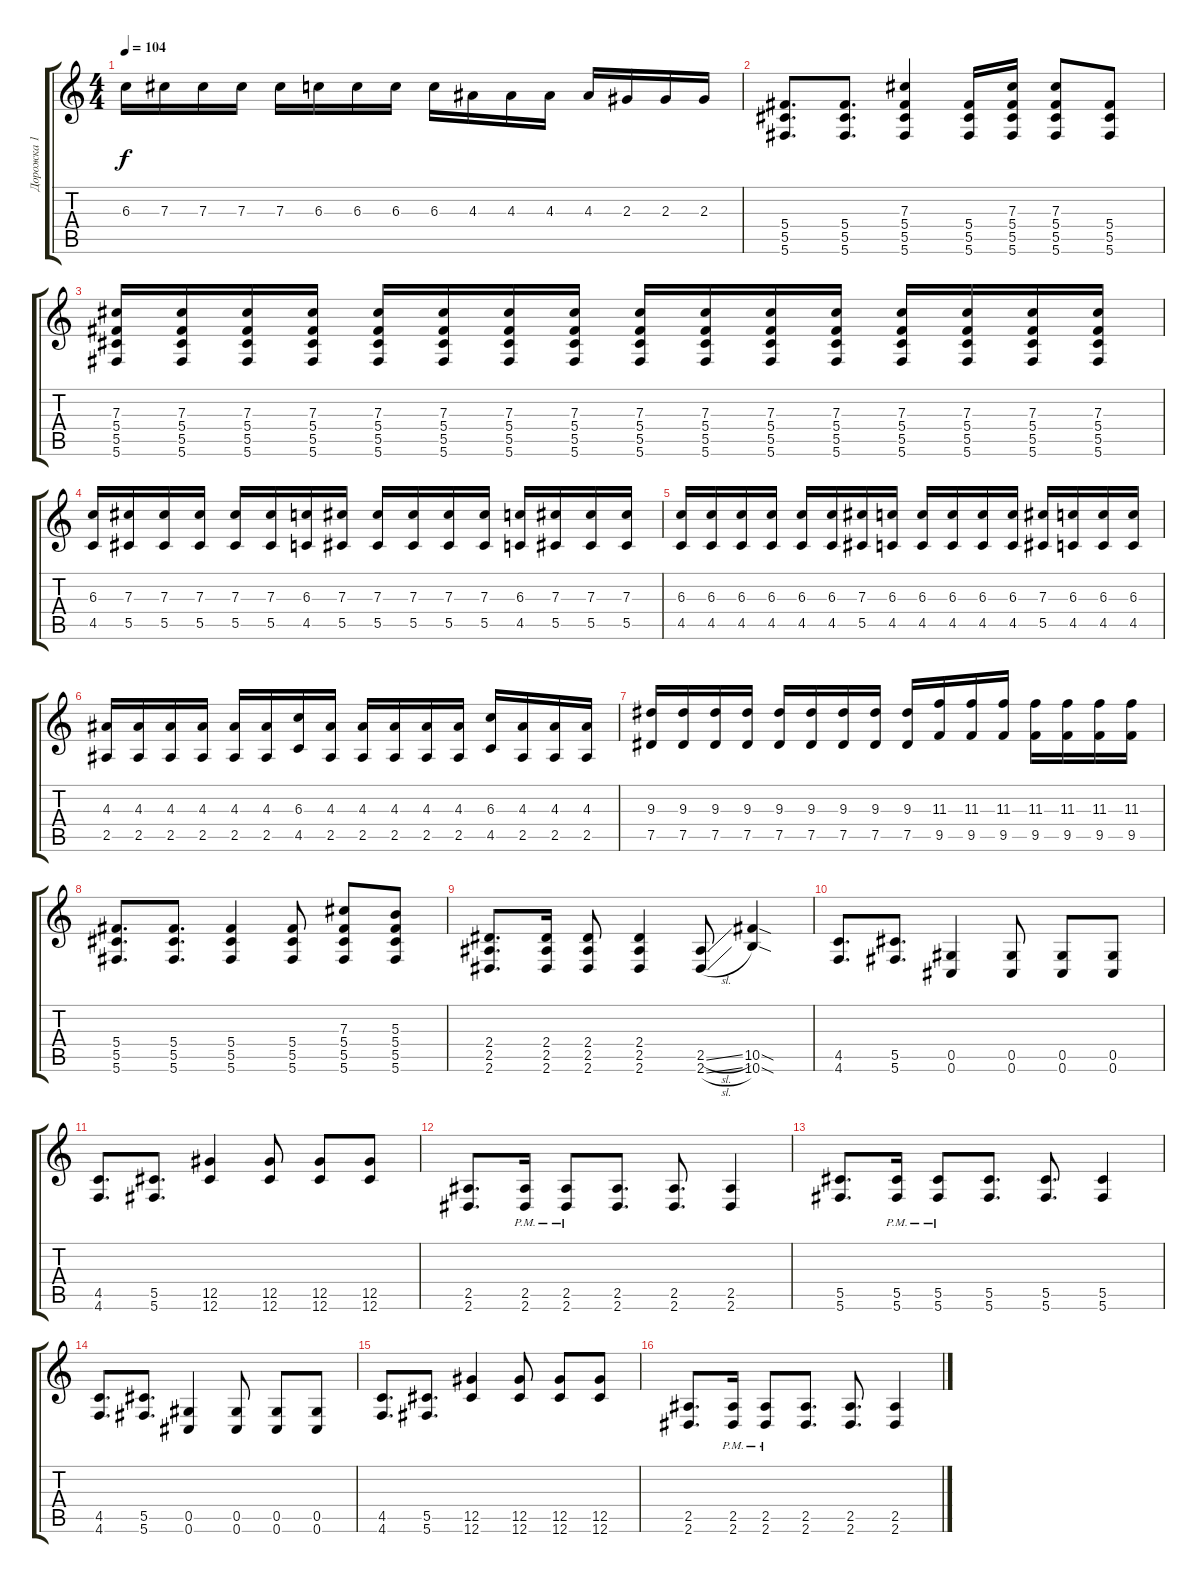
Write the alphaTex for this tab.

\track ("Дорожка 1" "Дорожка 1") {instrument distortionguitar}
\staff {score tabs}
\tuning (Eb4 Bb3 Gb3 Db3 Ab2 Db2) {hide}
\ts (4 4)
\tempo 104
\clef g2
\ks c
6.3.16{dy f} 7.3.16 7.3.16 7.3.16 7.3.16 6.3.16 6.3.16 6.3.16 6.3.16 4.3.16 4.3.16 4.3.16 4.3.16 2.3.16 2.3.16 2.3.16 |
(5.4 5.5 5.6).8{d} (5.4 5.5 5.6).8{d} (7.3 5.4 5.5 5.6).4 (5.4 5.5 5.6).16 (7.3 5.4 5.5 5.6).16 (7.3 5.4 5.5 5.6).8 (5.4 5.5 5.6).8 |
(7.3 5.4 5.5 5.6).16 (7.3 5.4 5.5 5.6).16 (7.3 5.4 5.5 5.6).16 (7.3 5.4 5.5 5.6).16 (7.3 5.4 5.5 5.6).16 (7.3 5.4 5.5 5.6).16 (7.3 5.4 5.5 5.6).16 (7.3 5.4 5.5 5.6).16 (7.3 5.4 5.5 5.6).16 (7.3 5.4 5.5 5.6).16 (7.3 5.4 5.5 5.6).16 (7.3 5.4 5.5 5.6).16 (7.3 5.4 5.5 5.6).16 (7.3 5.4 5.5 5.6).16 (7.3 5.4 5.5 5.6).16 (7.3 5.4 5.5 5.6).16 |
(6.3 4.5).16 (7.3 5.5).16 (7.3 5.5).16 (7.3 5.5).16 (7.3 5.5).16 (7.3 5.5).16 (6.3 4.5).16 (7.3 5.5).16 (7.3 5.5).16 (7.3 5.5).16 (7.3 5.5).16 (7.3 5.5).16 (6.3 4.5).16 (7.3 5.5).16 (7.3 5.5).16 (7.3 5.5).16 |
(6.3 4.5).16 (6.3 4.5).16 (6.3 4.5).16 (6.3 4.5).16 (6.3 4.5).16 (6.3 4.5).16 (7.3 5.5).16 (6.3 4.5).16 (6.3 4.5).16 (6.3 4.5).16 (6.3 4.5).16 (6.3 4.5).16 (7.3 5.5).16 (6.3 4.5).16 (6.3 4.5).16 (6.3 4.5).16 |
(4.3 2.5).16 (4.3 2.5).16 (4.3 2.5).16 (4.3 2.5).16 (4.3 2.5).16 (4.3 2.5).16 (6.3 4.5).16 (4.3 2.5).16 (4.3 2.5).16 (4.3 2.5).16 (4.3 2.5).16 (4.3 2.5).16 (6.3 4.5).16 (4.3 2.5).16 (4.3 2.5).16 (4.3 2.5).16 |
(9.3 7.5).16 (9.3 7.5).16 (9.3 7.5).16 (9.3 7.5).16 (9.3 7.5).16 (9.3 7.5).16 (9.3 7.5).16 (9.3 7.5).16 (9.3 7.5).16 (11.3 9.5).16 (11.3 9.5).16 (11.3 9.5).16 (11.3 9.5).16 (11.3 9.5).16 (11.3 9.5).16 (11.3 9.5).16 |
(5.4 5.5 5.6).8{d} (5.4 5.5 5.6).8{d} (5.4 5.5 5.6).4 (5.4 5.5 5.6).8 (7.3 5.4 5.5 5.6).8 (5.3 5.4 5.5 5.6).8 |
(2.4 2.5 2.6).8{d} (2.4 2.5 2.6).16 (2.4 2.5 2.6).8 (2.4 2.5 2.6).4 (2.5{sl} 2.6{sl}).8 (10.5{sod} 10.6{sod}).4 |
(4.5 4.6).8{d} (5.5 5.6).8{d} (0.5 0.6).4 (0.5 0.6).8 (0.5 0.6).8 (0.5 0.6).8 |
(4.5 4.6).8{d} (5.5 5.6).8{d} (12.5 12.6).4 (12.5 12.6).8 (12.5 12.6).8 (12.5 12.6).8 |
(2.5 2.6).8{d} (2.5{pm} 2.6{pm}).16 (2.5{pm} 2.6{pm}).8 (2.5 2.6).8{d} (2.5 2.6).8{d} (2.5 2.6).4 |
(5.5 5.6).8{d} (5.5{pm} 5.6{pm}).16 (5.5{pm} 5.6{pm}).8 (5.5 5.6).8{d} (5.5 5.6).8{d} (5.5 5.6).4 |
(4.5 4.6).8{d} (5.5 5.6).8{d} (0.5 0.6).4 (0.5 0.6).8 (0.5 0.6).8 (0.5 0.6).8 |
(4.5 4.6).8{d} (5.5 5.6).8{d} (12.5 12.6).4 (12.5 12.6).8 (12.5 12.6).8 (12.5 12.6).8 |
(2.5 2.6).8{d} (2.5{pm} 2.6{pm}).16 (2.5{pm} 2.6{pm}).8 (2.5 2.6).8{d} (2.5 2.6).8{d} (2.5 2.6).4
